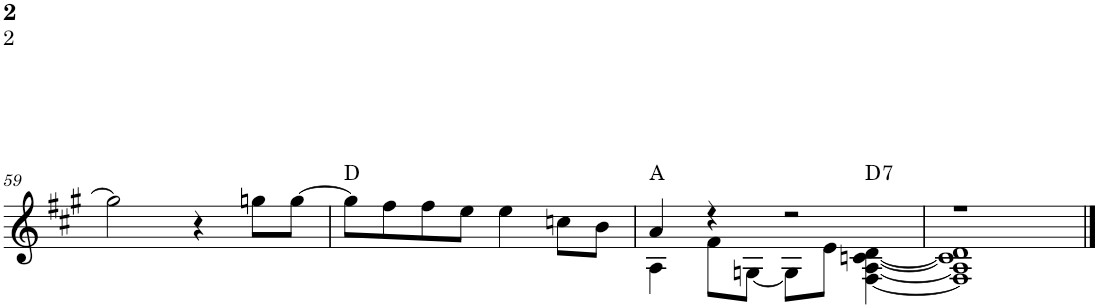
**kern	**harte
*part1	*part1
*staff1	*
*I"P1	*
!!LO:PB:g=z
*clefG2	*
*k[f#c#g#]	*
*A:	*
*M4/4	*
=59	=59
2gg\]	.
4r	.
8ggn\L	.
[>8gg\J	.
=60	=60
8gg\L]	D:maj
8ff#\	.
8ff#\	.
8ee\J	.
4ee\	.
8ccn\L	.
8b\J	.
=61	=61
*^	*
4a/	4A\	A:maj
4r	8f#\L	.
.	[<8Gn\J	.
2r	8G\L]	.
.	8e\J	.
!	!	!LO:H:kt=7
.	[<4F#\ [<4A\ [<4cn\ [<4d\	D:7
=62	=62	=62
1r	1F#] 1A] 1c] 1d]	.
*v	*v	*
==	==
*-	*-
